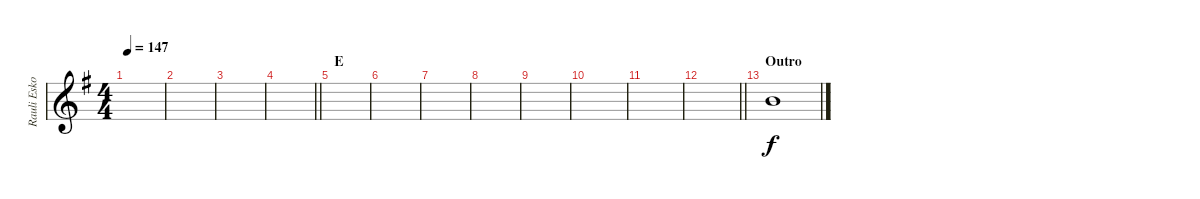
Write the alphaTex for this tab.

\track ("Rauli Eskolin" "Rauli Esko") {instrument tubularbells}
\staff {score}
\tuning (E4 B3 G3 D3 A2 E2) {hide}
\ts (4 4)
\tempo 147
\clef g2
\ks eminor
|
|
|
\barLineRight lightlight
|
\section ("" "E")
|
|
|
|
|
|
|
\barLineRight lightlight
|
\section ("" "Outro")
12.2.1
